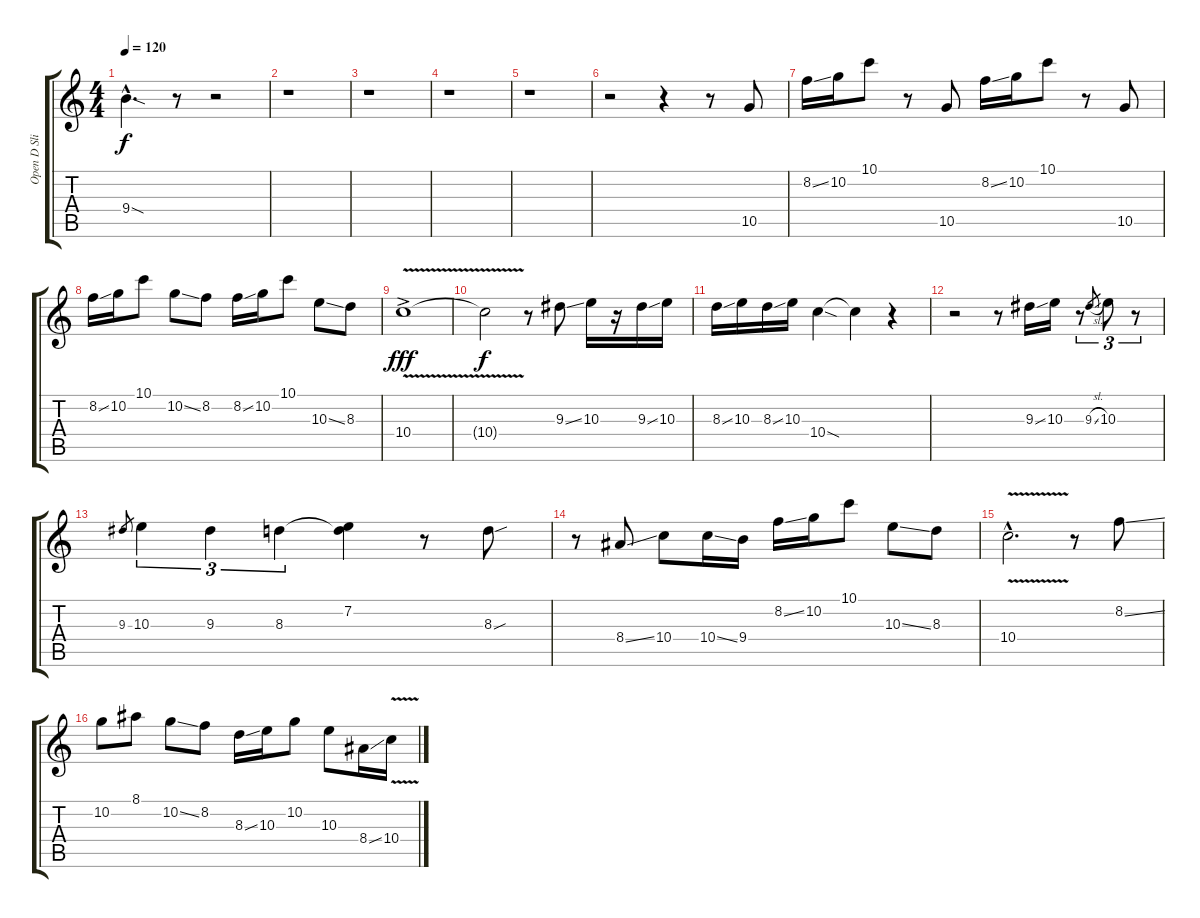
\track ("Open D Slide Guitar" "Open D Sli") {instrument distortionguitar}
\staff {score tabs}
\tuning (D4 A3 Gb3 D3 A2 D2) {hide}
\ts (4 4)
\tempo 120
\clef g2
\ks c
9.4{sod hac}.4{d dy f} r.8 r.2 |
r.1 |
r.1 |
r.1 |
r.1 |
r.2 r.4 r.8 10.5.8 |
8.2{ss}.16 10.2.16 10.1.8 r.8 10.5.8 8.2{ss}.16 10.2.16 10.1.8 r.8 10.5.8 |
8.2{ss}.16 10.2.16 10.1.8 10.2{ss}.8 8.2.8 8.2{ss}.16 10.2.16 10.1.8 10.3{ss}.8 8.3.8 |
10.4{v ac}.1{dy fff} |
10.4{t}.2{dy f} r.8 9.3{ss}.8 10.3.16 r.16 9.3{ss}.16 10.3.16 |
8.3{ss}.16 10.3.16 8.3{ss}.16 10.3.16 10.4{sod}.4 10.4{t}.4 r.4 |
r.2 r.8 9.3{ss}.16 10.3.16 r.8{tu (3 2)} 9.3{sl}.8{gr} 10.3.8{tu (3 2)} r.8{tu (3 2)} |
9.3.8{gr} 10.3.4{tu (3 2)} 9.3.4{tu (3 2)} 8.3.4{tu (3 2)} (7.2 8.3{t}).4 r.8 8.3{sou}.8 |
r.8 8.4{ss}.8 10.4.8 10.4{ss}.16 9.4.16 8.2{ss}.16 10.2.16 10.1.8 10.3{ss}.8 8.3.8 |
10.4{v hac}.2{d} r.8 8.2{ss}.8 |
10.2.8 8.1.8 10.2{ss}.8 8.2.8 8.3{ss}.16 10.3.16 10.2.8 10.3.8 8.4{ss}.16 10.4{v}.16
